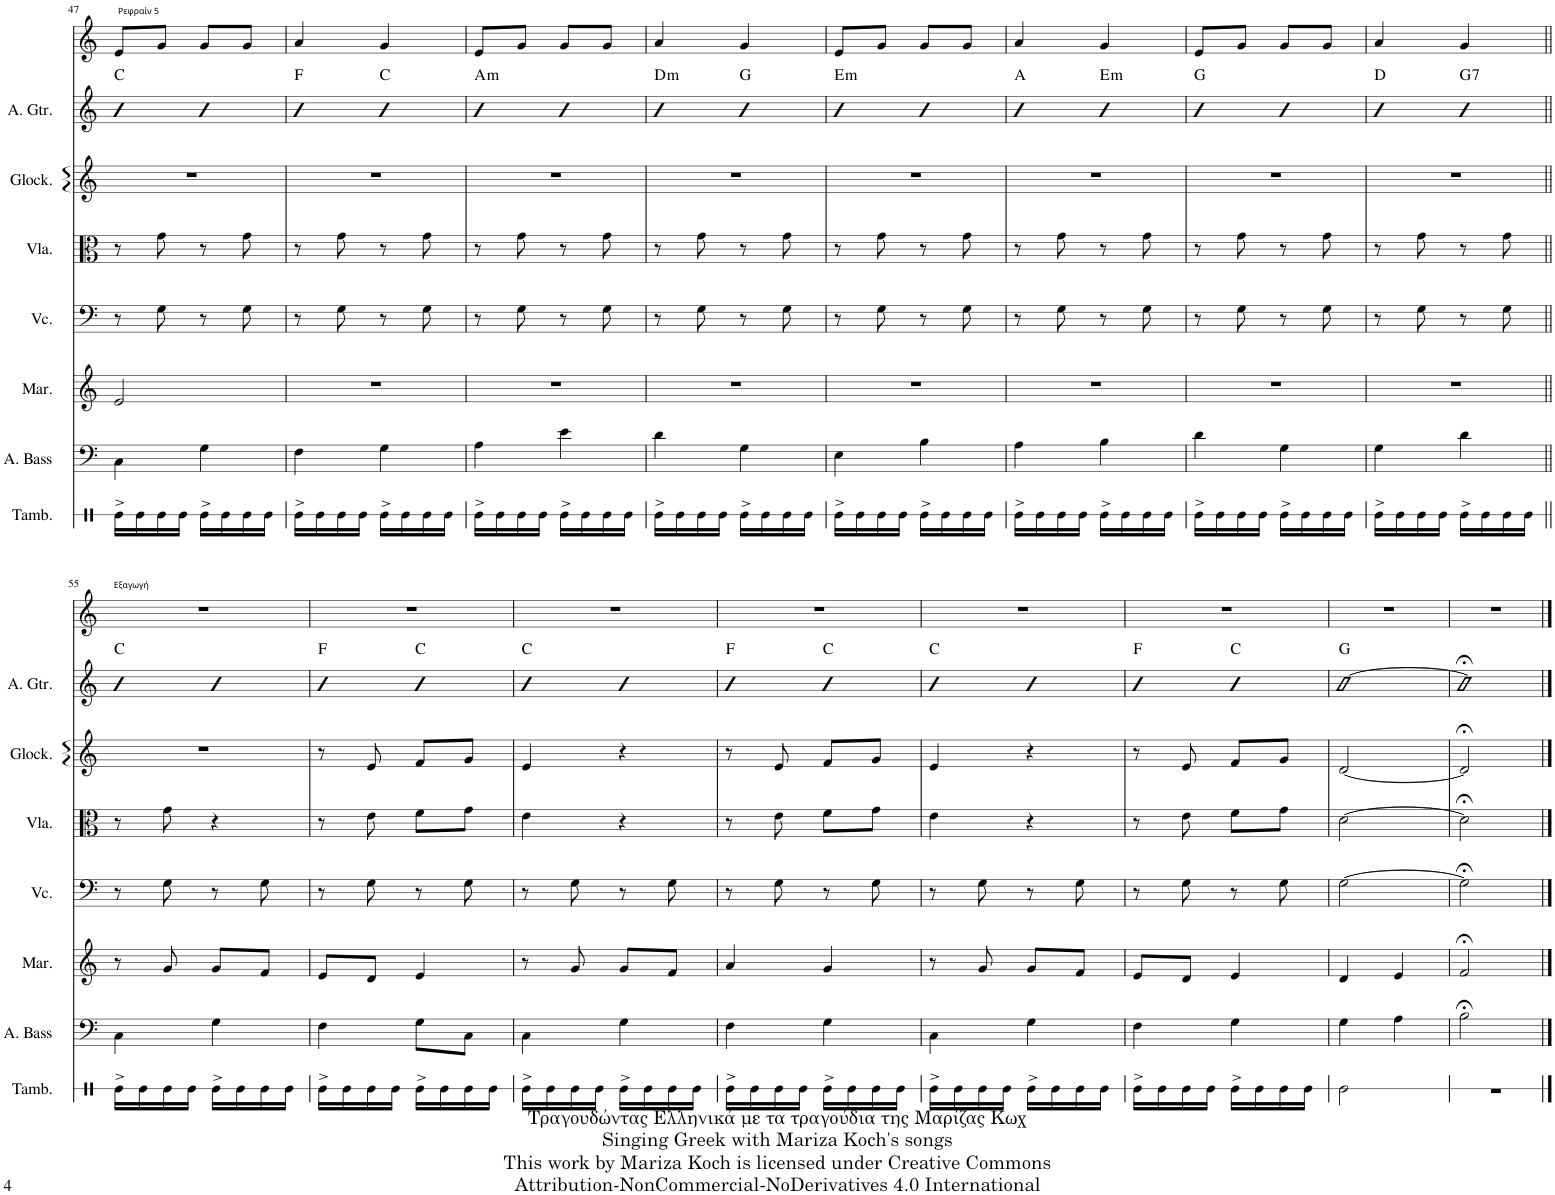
**kern	**kern	**kern	**kern	**kern	**kern	**kern	**harte	**kern
*part8	*part7	*part6	*part5	*part4	*part3	*part2	*part2	*part1
*staff8	*staff7	*staff6	*staff5	*staff4	*staff3	*staff2	*	*staff1
*I"Tambourine	*I"Acoustic Bass	*I"Marimba	*I"Violoncello	*I"Viola	*I"Glockenspiel	*I"Acoustic Guitar	*	*I"Voice
*I'Tamb.	*I'A. Bass	*I'Mar.	*I'Vc.	*I'Vla.	*I'Glock.	*I'A. Gtr.	*	*I'V
!!LO:PB:g=z
*clefX	*clefF4	*clefG2	*clefF4	*clefC3	*clefG2	*clefG2	*	*clefG2
*	*Trd7c12	*	*	*	*Trd-14c-24	*Trd7c12	*	*
*k[]	*k[]	*k[]	*k[]	*k[]	*k[]	*k[]	*	*k[]
*M2/4	*M2/4	*M2/4	*M2/4	*M2/4	*M2/4	*M2/4	*	*M2/4
=47	=47	=47	=47	=47	=47	=47	=47	=47
!	!	!	!	!	!	!	!	!LO:TX:a:t=Ρεφραίν 5
16Re\LL	4C\	2e/	8r	8r	2r	4b	C:maj	8e/L
16Re\	.	.	.	.	.	.	.	.
16Re\	.	.	8G\	8g\	.	.	.	8g/J
16Re\JJ	.	.	.	.	.	.	.	.
16Re\LL	4G\	.	8r	8r	.	4b	.	8g/L
16Re\	.	.	.	.	.	.	.	.
16Re\	.	.	8G\	8g\	.	.	.	8g/J
16Re\JJ	.	.	.	.	.	.	.	.
=48	=48	=48	=48	=48	=48	=48	=48	=48
16Re\LL	4F\	2r	8r	8r	2r	4b	F:maj	4a/
16Re\	.	.	.	.	.	.	.	.
16Re\	.	.	8G\	8g\	.	.	.	.
16Re\JJ	.	.	.	.	.	.	.	.
16Re\LL	4G\	.	8r	8r	.	4b	C:maj	4g/
16Re\	.	.	.	.	.	.	.	.
16Re\	.	.	8G\	8g\	.	.	.	.
16Re\JJ	.	.	.	.	.	.	.	.
=49	=49	=49	=49	=49	=49	=49	=49	=49
!	!	!	!	!	!	!	!LO:H:kt=m	!
16Re\LL	4A\	2r	8r	8r	2r	4b	A:min	8e/L
16Re\	.	.	.	.	.	.	.	.
16Re\	.	.	8G\	8g\	.	.	.	8g/J
16Re\JJ	.	.	.	.	.	.	.	.
16Re\LL	4e\	.	8r	8r	.	4b	.	8g/L
16Re\	.	.	.	.	.	.	.	.
16Re\	.	.	8G\	8g\	.	.	.	8g/J
16Re\JJ	.	.	.	.	.	.	.	.
=50	=50	=50	=50	=50	=50	=50	=50	=50
!	!	!	!	!	!	!	!LO:H:kt=m	!
16Re\LL	4d\	2r	8r	8r	2r	4b	D:min	4a/
16Re\	.	.	.	.	.	.	.	.
16Re\	.	.	8G\	8g\	.	.	.	.
16Re\JJ	.	.	.	.	.	.	.	.
16Re\LL	4G\	.	8r	8r	.	4b	G:maj	4g/
16Re\	.	.	.	.	.	.	.	.
16Re\	.	.	8G\	8g\	.	.	.	.
16Re\JJ	.	.	.	.	.	.	.	.
=51	=51	=51	=51	=51	=51	=51	=51	=51
!	!	!	!	!	!	!	!LO:H:kt=m	!
16Re\LL	4E\	2r	8r	8r	2r	4b	E:min	8e/L
16Re\	.	.	.	.	.	.	.	.
16Re\	.	.	8G\	8g\	.	.	.	8g/J
16Re\JJ	.	.	.	.	.	.	.	.
16Re\LL	4B\	.	8r	8r	.	4b	.	8g/L
16Re\	.	.	.	.	.	.	.	.
16Re\	.	.	8G\	8g\	.	.	.	8g/J
16Re\JJ	.	.	.	.	.	.	.	.
=52	=52	=52	=52	=52	=52	=52	=52	=52
16Re\LL	4A\	2r	8r	8r	2r	4b	A:maj	4a/
16Re\	.	.	.	.	.	.	.	.
16Re\	.	.	8G\	8g\	.	.	.	.
16Re\JJ	.	.	.	.	.	.	.	.
!	!	!	!	!	!	!	!LO:H:kt=m	!
16Re\LL	4B\	.	8r	8r	.	4b	E:min	4g/
16Re\	.	.	.	.	.	.	.	.
16Re\	.	.	8G\	8g\	.	.	.	.
16Re\JJ	.	.	.	.	.	.	.	.
=53	=53	=53	=53	=53	=53	=53	=53	=53
16Re\LL	4d\	2r	8r	8r	2r	4b	G:maj	8e/L
16Re\	.	.	.	.	.	.	.	.
16Re\	.	.	8G\	8g\	.	.	.	8g/J
16Re\JJ	.	.	.	.	.	.	.	.
16Re\LL	4G\	.	8r	8r	.	4b	.	8g/L
16Re\	.	.	.	.	.	.	.	.
16Re\	.	.	8G\	8g\	.	.	.	8g/J
16Re\JJ	.	.	.	.	.	.	.	.
=54	=54	=54	=54	=54	=54	=54	=54	=54
16Re\LL	4G\	2r	8r	8r	2r	4b	D:maj	4a/
16Re\	.	.	.	.	.	.	.	.
16Re\	.	.	8G\	8g\	.	.	.	.
16Re\JJ	.	.	.	.	.	.	.	.
!	!	!	!	!	!	!	!LO:H:kt=7	!
16Re\LL	4d\	.	8r	8r	.	4b	G:7	4g/
16Re\	.	.	.	.	.	.	.	.
16Re\	.	.	8G\	8g\	.	.	.	.
16Re\JJ	.	.	.	.	.	.	.	.
!!LO:LB:g=z
=55||	=55||	=55||	=55||	=55||	=55||	=55||	=55||	=55||
!	!	!	!	!	!	!	!	!LO:TX:a:t=Εξαγωγή
16Re\LL	4C\	8r	8r	8r	2r	4b	C:maj	2r
16Re\	.	.	.	.	.	.	.	.
16Re\	.	8g/	8G\	8g\	.	.	.	.
16Re\JJ	.	.	.	.	.	.	.	.
16Re\LL	4G\	8g/L	8r	4r	.	4b	.	.
16Re\	.	.	.	.	.	.	.	.
16Re\	.	8f/J	8G\	.	.	.	.	.
16Re\JJ	.	.	.	.	.	.	.	.
=56	=56	=56	=56	=56	=56	=56	=56	=56
16Re\LL	4F\	8e/L	8r	8r	8r	4b	F:maj	2r
16Re\	.	.	.	.	.	.	.	.
16Re\	.	8d/J	8G\	8e\	8e/	.	.	.
16Re\JJ	.	.	.	.	.	.	.	.
16Re\LL	8G\L	4e/	8r	8f\L	8f/L	4b	C:maj	.
16Re\	.	.	.	.	.	.	.	.
16Re\	8C\J	.	8G\	8g\J	8g/J	.	.	.
16Re\JJ	.	.	.	.	.	.	.	.
=57	=57	=57	=57	=57	=57	=57	=57	=57
16Re\LL	4C\	8r	8r	4e\	4e/	4b	C:maj	2r
16Re\	.	.	.	.	.	.	.	.
16Re\	.	8g/	8G\	.	.	.	.	.
16Re\JJ	.	.	.	.	.	.	.	.
16Re\LL	4G\	8g/L	8r	4r	4r	4b	.	.
16Re\	.	.	.	.	.	.	.	.
16Re\	.	8f/J	8G\	.	.	.	.	.
16Re\JJ	.	.	.	.	.	.	.	.
=58	=58	=58	=58	=58	=58	=58	=58	=58
16Re\LL	4F\	4a/	8r	8r	8r	4b	F:maj	2r
16Re\	.	.	.	.	.	.	.	.
16Re\	.	.	8G\	8e\	8e/	.	.	.
16Re\JJ	.	.	.	.	.	.	.	.
16Re\LL	4G\	4g/	8r	8f\L	8f/L	4b	C:maj	.
16Re\	.	.	.	.	.	.	.	.
16Re\	.	.	8G\	8g\J	8g/J	.	.	.
16Re\JJ	.	.	.	.	.	.	.	.
=59	=59	=59	=59	=59	=59	=59	=59	=59
16Re\LL	4C\	8r	8r	4e\	4e/	4b	C:maj	2r
16Re\	.	.	.	.	.	.	.	.
16Re\	.	8g/	8G\	.	.	.	.	.
16Re\JJ	.	.	.	.	.	.	.	.
16Re\LL	4G\	8g/L	8r	4r	4r	4b	.	.
16Re\	.	.	.	.	.	.	.	.
16Re\	.	8f/J	8G\	.	.	.	.	.
16Re\JJ	.	.	.	.	.	.	.	.
=60	=60	=60	=60	=60	=60	=60	=60	=60
16Re\LL	4F\	8e/L	8r	8r	8r	4b	F:maj	2r
16Re\	.	.	.	.	.	.	.	.
16Re\	.	8d/J	8G\	8e\	8e/	.	.	.
16Re\JJ	.	.	.	.	.	.	.	.
16Re\LL	4G\	4e/	8r	8f\L	8f/L	4b	C:maj	.
16Re\	.	.	.	.	.	.	.	.
16Re\	.	.	8G\	8g\J	8g/J	.	.	.
16Re\JJ	.	.	.	.	.	.	.	.
=61	=61	=61	=61	=61	=61	=61	=61	=61
2Re\	4G\	4d/	[2G\	[2d\	[2d/	[2b	G:maj	2r
.	4A\	4e/	.	.	.	.	.	.
=62	=62	=62	=62	=62	=62	=62	=62	=62
2r	2B;<\	2f;</	2G;<\]	2d;<\]	2d;</]	2b;<]	.	2r
==	==	==	==	==	==	==	==	==
*-	*-	*-	*-	*-	*-	*-	*-	*-
